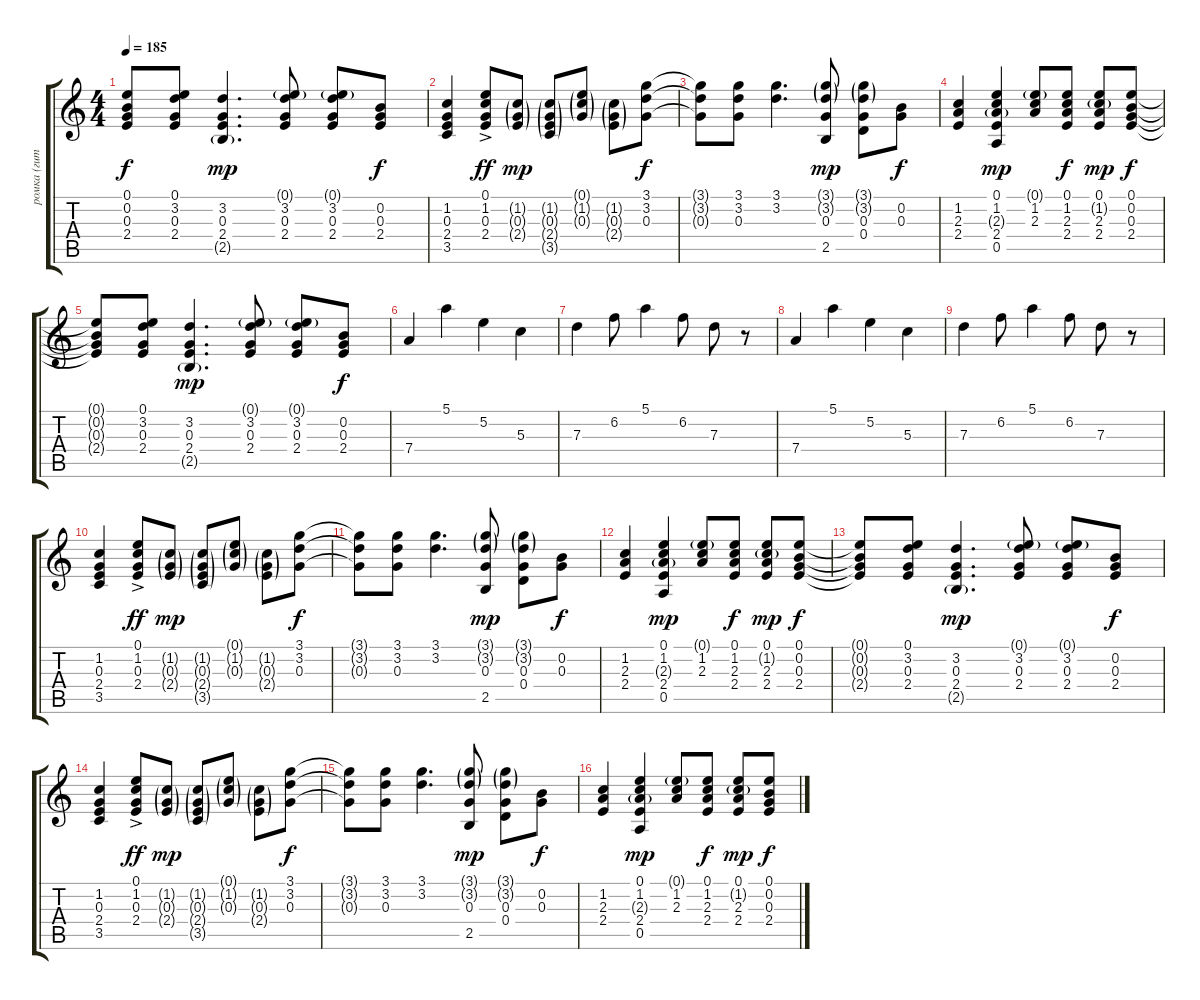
\track ("ромка (гитара)" "ромка (гит") {instrument acousticguitarsteel}
\staff {score tabs}
\tuning (E4 B3 G3 D3 A2 E2) {hide}
\ts (4 4)
\tempo 185
\clef g2
\ks c
(0.1{t} 0.2{t} 0.3{t} 2.4{t}).8{dy f} (0.1 3.2 0.3 2.4).8 (3.2 0.3 2.4 2.5{g}).4{d dy mp} (0.1{g} 3.2 0.3 2.4).8 (0.1{g} 3.2 0.3 2.4).8 (0.2 0.3 2.4).8{dy f} |
(1.2 0.3 2.4 3.5).4 (0.1{ac} 1.2{ac} 0.3 2.4).8{dy ff} (1.2{g} 0.3{g} 2.4{g}).8{dy mp} (1.2{g} 0.3{g} 2.4{g} 3.5{g}).8 (0.1{g} 1.2{g} 0.3{g}).8 (1.2{g} 0.3{g} 2.4{g}).8 (3.1 3.2 0.3).8{dy f} |
(3.1{t} 3.2{t} 0.3{t}).8 (3.1 3.2 0.3).8 (3.1 3.2).4{d} (3.1{g} 3.2{g} 0.3 2.5).8{dy mp} (3.1{g} 3.2{g} 0.3 0.4).8 (0.2 0.3).8{dy f} |
(1.2 2.3 2.4).4 (0.1 1.2 2.3{g} 2.4 0.5).4{dy mp} (0.1{g} 1.2 2.3).8 (0.1 1.2 2.3 2.4).8{dy f} (0.1 1.2{g} 2.3 2.4).8{dy mp} (0.1 0.2 0.3 2.4).8{dy f} |
(0.1{t} 0.2{t} 0.3{t} 2.4{t}).8 (0.1 3.2 0.3 2.4).8 (3.2 0.3 2.4 2.5{g}).4{d dy mp} (0.1{g} 3.2 0.3 2.4).8 (0.1{g} 3.2 0.3 2.4).8 (0.2 0.3 2.4).8{dy f} |
7.4.4 5.1.4 5.2.4 5.3.4 |
7.3.4 6.2.8 5.1.4 6.2.8 7.3.8 r.8 |
7.4.4 5.1.4 5.2.4 5.3.4 |
7.3.4 6.2.8 5.1.4 6.2.8 7.3.8 r.8 |
(1.2 0.3 2.4 3.5).4 (0.1{ac} 1.2{ac} 0.3 2.4).8{dy ff} (1.2{g} 0.3{g} 2.4{g}).8{dy mp} (1.2{g} 0.3{g} 2.4{g} 3.5{g}).8 (0.1{g} 1.2{g} 0.3{g}).8 (1.2{g} 0.3{g} 2.4{g}).8 (3.1 3.2 0.3).8{dy f} |
(3.1{t} 3.2{t} 0.3{t}).8 (3.1 3.2 0.3).8 (3.1 3.2).4{d} (3.1{g} 3.2{g} 0.3 2.5).8{dy mp} (3.1{g} 3.2{g} 0.3 0.4).8 (0.2 0.3).8{dy f} |
(1.2 2.3 2.4).4 (0.1 1.2 2.3{g} 2.4 0.5).4{dy mp} (0.1{g} 1.2 2.3).8 (0.1 1.2 2.3 2.4).8{dy f} (0.1 1.2{g} 2.3 2.4).8{dy mp} (0.1 0.2 0.3 2.4).8{dy f} |
(0.1{t} 0.2{t} 0.3{t} 2.4{t}).8 (0.1 3.2 0.3 2.4).8 (3.2 0.3 2.4 2.5{g}).4{d dy mp} (0.1{g} 3.2 0.3 2.4).8 (0.1{g} 3.2 0.3 2.4).8 (0.2 0.3 2.4).8{dy f} |
(1.2 0.3 2.4 3.5).4 (0.1{ac} 1.2{ac} 0.3 2.4).8{dy ff} (1.2{g} 0.3{g} 2.4{g}).8{dy mp} (1.2{g} 0.3{g} 2.4{g} 3.5{g}).8 (0.1{g} 1.2{g} 0.3{g}).8 (1.2{g} 0.3{g} 2.4{g}).8 (3.1 3.2 0.3).8{dy f} |
(3.1{t} 3.2{t} 0.3{t}).8 (3.1 3.2 0.3).8 (3.1 3.2).4{d} (3.1{g} 3.2{g} 0.3 2.5).8{dy mp} (3.1{g} 3.2{g} 0.3 0.4).8 (0.2 0.3).8{dy f} |
(1.2 2.3 2.4).4 (0.1 1.2 2.3{g} 2.4 0.5).4{dy mp} (0.1{g} 1.2 2.3).8 (0.1 1.2 2.3 2.4).8{dy f} (0.1 1.2{g} 2.3 2.4).8{dy mp} (0.1 0.2 0.3 2.4).8{dy f}
